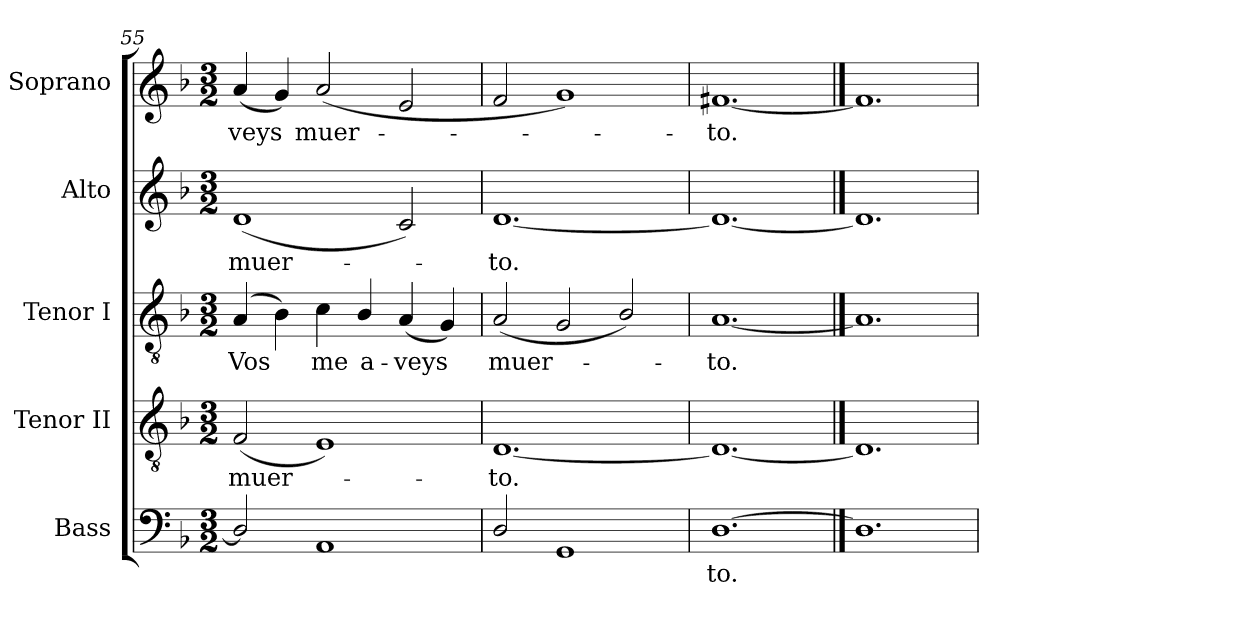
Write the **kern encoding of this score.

**kern	**text	**kern	**text	**kern	**text	**kern	**text	**kern	**text
*part5	*part5	*part4	*part4	*part3	*part3	*part2	*part2	*part1	*part1
*staff5	*staff5	*staff4	*staff4	*staff3	*staff3	*staff2	*staff2	*staff1	*staff1
*I"Bass	*	*I"Tenor II	*	*I"Tenor I	*	*I"Alto	*	*I"Soprano	*
*I'B	*	*I'T II	*	*I'T I	*	*I'A	*	*I'S	*
*clefF4	*	*clefGv2	*	*clefGv2	*	*clefG2	*	*clefG2	*
*k[b-]	*	*k[b-]	*	*k[b-]	*	*k[b-]	*	*k[b-]	*
*F:	*	*F:	*	*F:	*	*F:	*	*F:	*
*M3/2	*	*M3/2	*	*M3/2	*	*M3/2	*	*M3/2	*
=55	=55	=55	=55	=55	=55	=55	=55	=55	=55
!	!	!	!LO:LY:b	!	!LO:LY:b	!	!LO:LY:b	!	!LO:LY:b
2D/]	.	(<2F	muer-	(<4A	Vos	(<1d	muer-	(<4a	-veys
.	.	.	.	4B-)	.	.	.	4g)	.
!	!	!	!	!	!LO:LY:b	!	!	!	!LO:LY:b
1AA	.	1E)	.	4c	me	.	.	(<2a	muer-
!	!	!	!	!	!LO:LY:b	!	!	!	!
.	.	.	.	4B-/	a-	.	.	.	.
!	!	!	!	!	!LO:LY:b	!	!	!	!
.	.	.	.	(<4A	-veys	2c)	.	2e	.
.	.	.	.	4G)	.	.	.	.	.
=56	=56	=56	=56	=56	=56	=56	=56	=56	=56
!	!	!	!LO:LY:b	!	!LO:LY:b	!	!LO:LY:b	!	!
2D/	.	[1.D	to.	(<2A	muer-	[1.d	to.	2f	.
1GG	.	.	.	2G	.	.	.	1g)	.
.	.	.	.	2B-/)	.	.	.	.	.
=57	=57	=57	=57	=57	=57	=57	=57	=57	=57
!	!LO:LY:b	!	!	!	!LO:LY:b	!	!	!	!LO:LY:b
[1.D	to.	1.D_	.	[1.A	to.	1.d_	.	[1.f#X	to.
==58	==58	==58	==58	==58	==58	==58	==58	==58	==58
1.D]	.	1.D]	.	1.A]	.	1.d]	.	1.f#]	.
=	=	=	=	=	=	=	=	=	=
*-	*-	*-	*-	*-	*-	*-	*-	*-	*-
